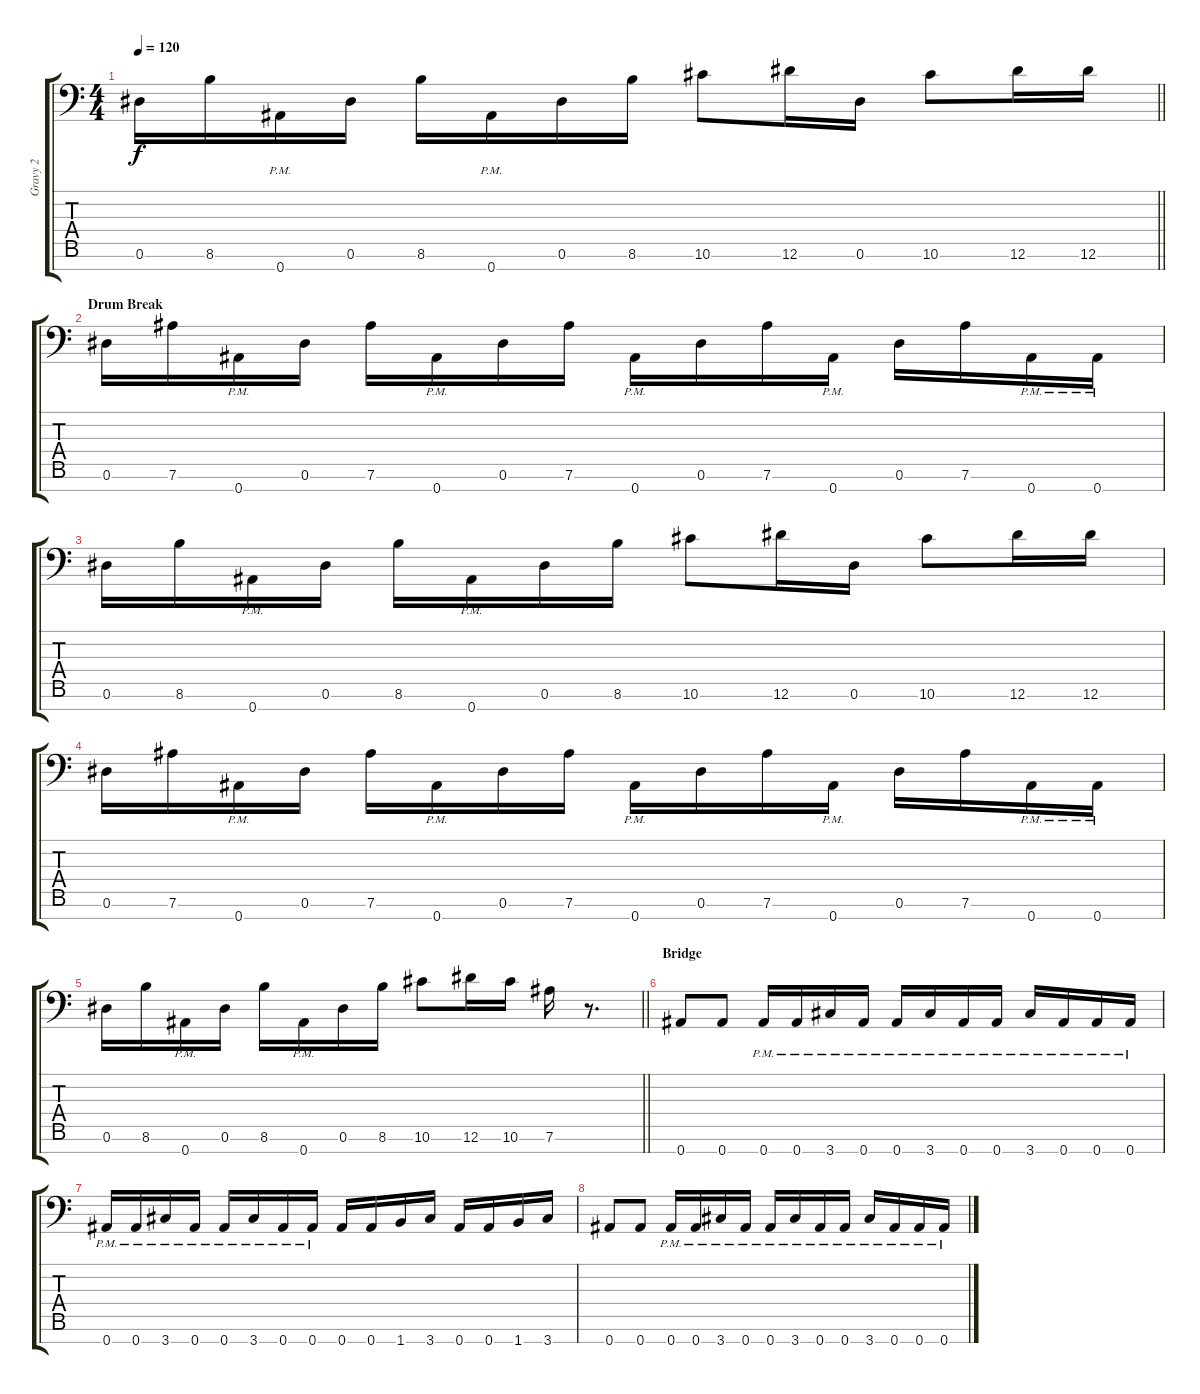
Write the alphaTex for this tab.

\track ("Gravy 2" "Gravy 2") {instrument distortionguitar}
\staff {score tabs}
\tuning (Eb4 Bb3 Gb3 Db3 Ab2 Eb2 Bb1) {hide}
\ts (4 4)
\tempo 120
\clef f4
\barLineRight lightlight
\ks c
0.6.16{dy f} 8.6.16 0.7{pm}.16 0.6.16 8.6.16 0.7{pm}.16 0.6.16 8.6.16 10.6.8 12.6.16 0.6.16 10.6.8 12.6.16 12.6.16 |
\section ("" "Drum Break")
0.6.16 7.6.16 0.7{pm}.16 0.6.16 7.6.16 0.7{pm}.16 0.6.16 7.6.16 0.7{pm}.16 0.6.16 7.6.16 0.7{pm}.16 0.6.16 7.6.16 0.7{pm}.16 0.7{pm}.16 |
0.6.16 8.6.16 0.7{pm}.16 0.6.16 8.6.16 0.7{pm}.16 0.6.16 8.6.16 10.6.8 12.6.16 0.6.16 10.6.8 12.6.16 12.6.16 |
0.6.16 7.6.16 0.7{pm}.16 0.6.16 7.6.16 0.7{pm}.16 0.6.16 7.6.16 0.7{pm}.16 0.6.16 7.6.16 0.7{pm}.16 0.6.16 7.6.16 0.7{pm}.16 0.7{pm}.16 |
\barLineRight lightlight
0.6.16 8.6.16 0.7{pm}.16 0.6.16 8.6.16 0.7{pm}.16 0.6.16 8.6.16 10.6.8 12.6.16 10.6.16 7.6.16 r.8{d} |
\section ("" "Bridge")
0.7.8 0.7.8 0.7{pm}.16 0.7{pm}.16 3.7{pm}.16 0.7{pm}.16 0.7{pm}.16 3.7{pm}.16 0.7{pm}.16 0.7{pm}.16 3.7{pm}.16 0.7{pm}.16 0.7{pm}.16 0.7{pm}.16 |
0.7{pm}.16 0.7{pm}.16 3.7{pm}.16 0.7{pm}.16 0.7{pm}.16 3.7{pm}.16 0.7{pm}.16 0.7{pm}.16 0.7.16 0.7.16 1.7.16 3.7.16 0.7.16 0.7.16 1.7.16 3.7.16 |
0.7.8 0.7.8 0.7{pm}.16 0.7{pm}.16 3.7{pm}.16 0.7{pm}.16 0.7{pm}.16 3.7{pm}.16 0.7{pm}.16 0.7{pm}.16 3.7{pm}.16 0.7{pm}.16 0.7{pm}.16 0.7{pm}.16
